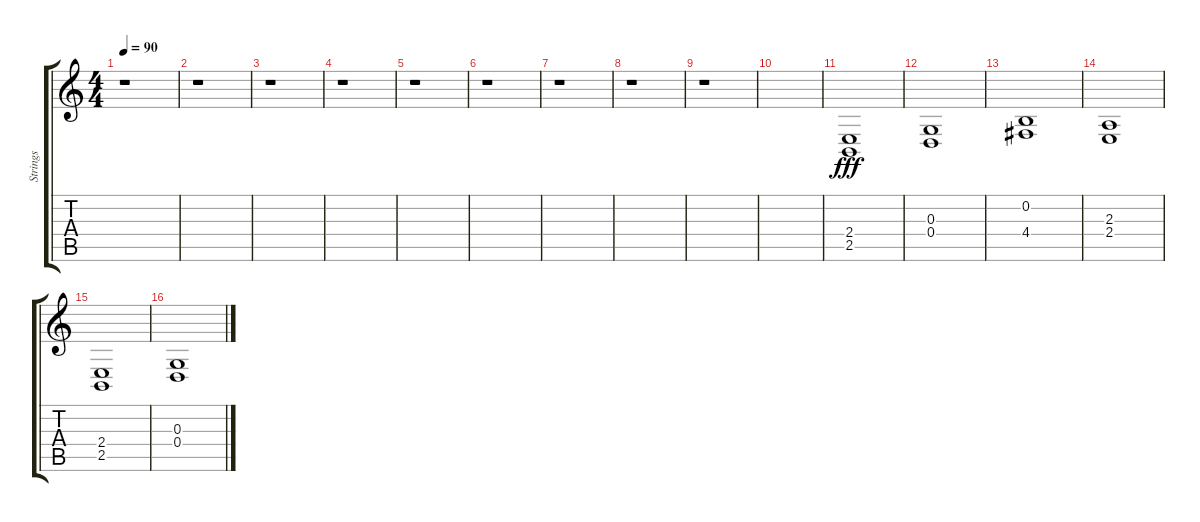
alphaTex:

\track ("Strings" "Strings") {instrument stringensemble1}
\staff {score tabs}
\tuning (E4 B3 G3 D3 A2 E2) {hide}
\ts (4 4)
\tempo 90
\clef g2
\ks c
r.1{dy fff} |
r.1 |
r.1 |
r.1 |
r.1 |
r.1 |
r.1 |
r.1 |
r.1 |
|
(2.4 2.5).1 |
(0.3 0.4).1 |
(0.2 4.4).1 |
(2.3 2.4).1 |
(2.4 2.5).1 |
(0.3 0.4).1
